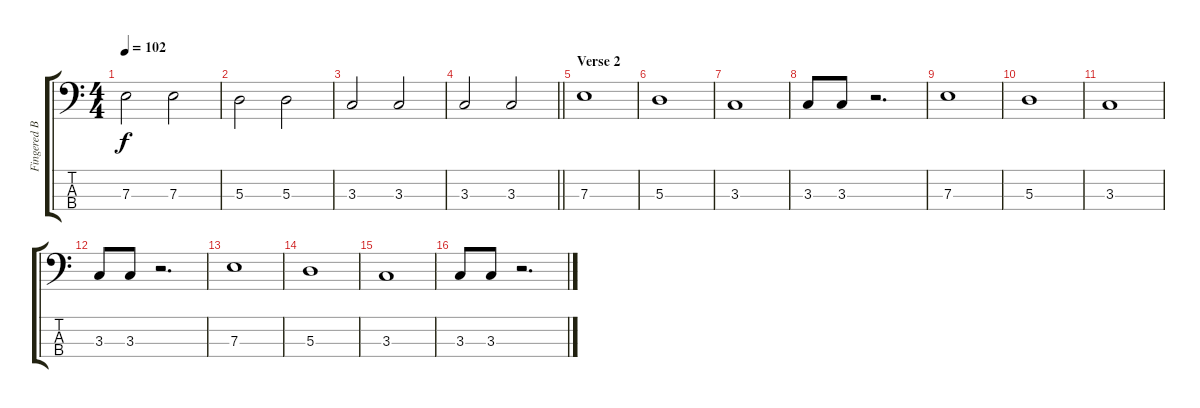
\track ("Fingered Bass" "Fingered B") {instrument electricbassfinger}
\staff {score tabs}
\tuning (G2 D2 A1 E1) {hide}
\ts (4 4)
\tempo 102
\clef f4
\ks c
7.3.2{dy f} 7.3.2 |
5.3.2 5.3.2 |
3.3.2 3.3.2 |
\barLineRight lightlight
3.3.2 3.3.2 |
\section ("" "Verse 2")
7.3.1 |
5.3.1 |
3.3.1 |
3.3.8 3.3.8 r.2{d} |
7.3.1 |
5.3.1 |
3.3.1 |
3.3.8 3.3.8 r.2{d} |
7.3.1 |
5.3.1 |
3.3.1 |
3.3.8 3.3.8 r.2{d}
